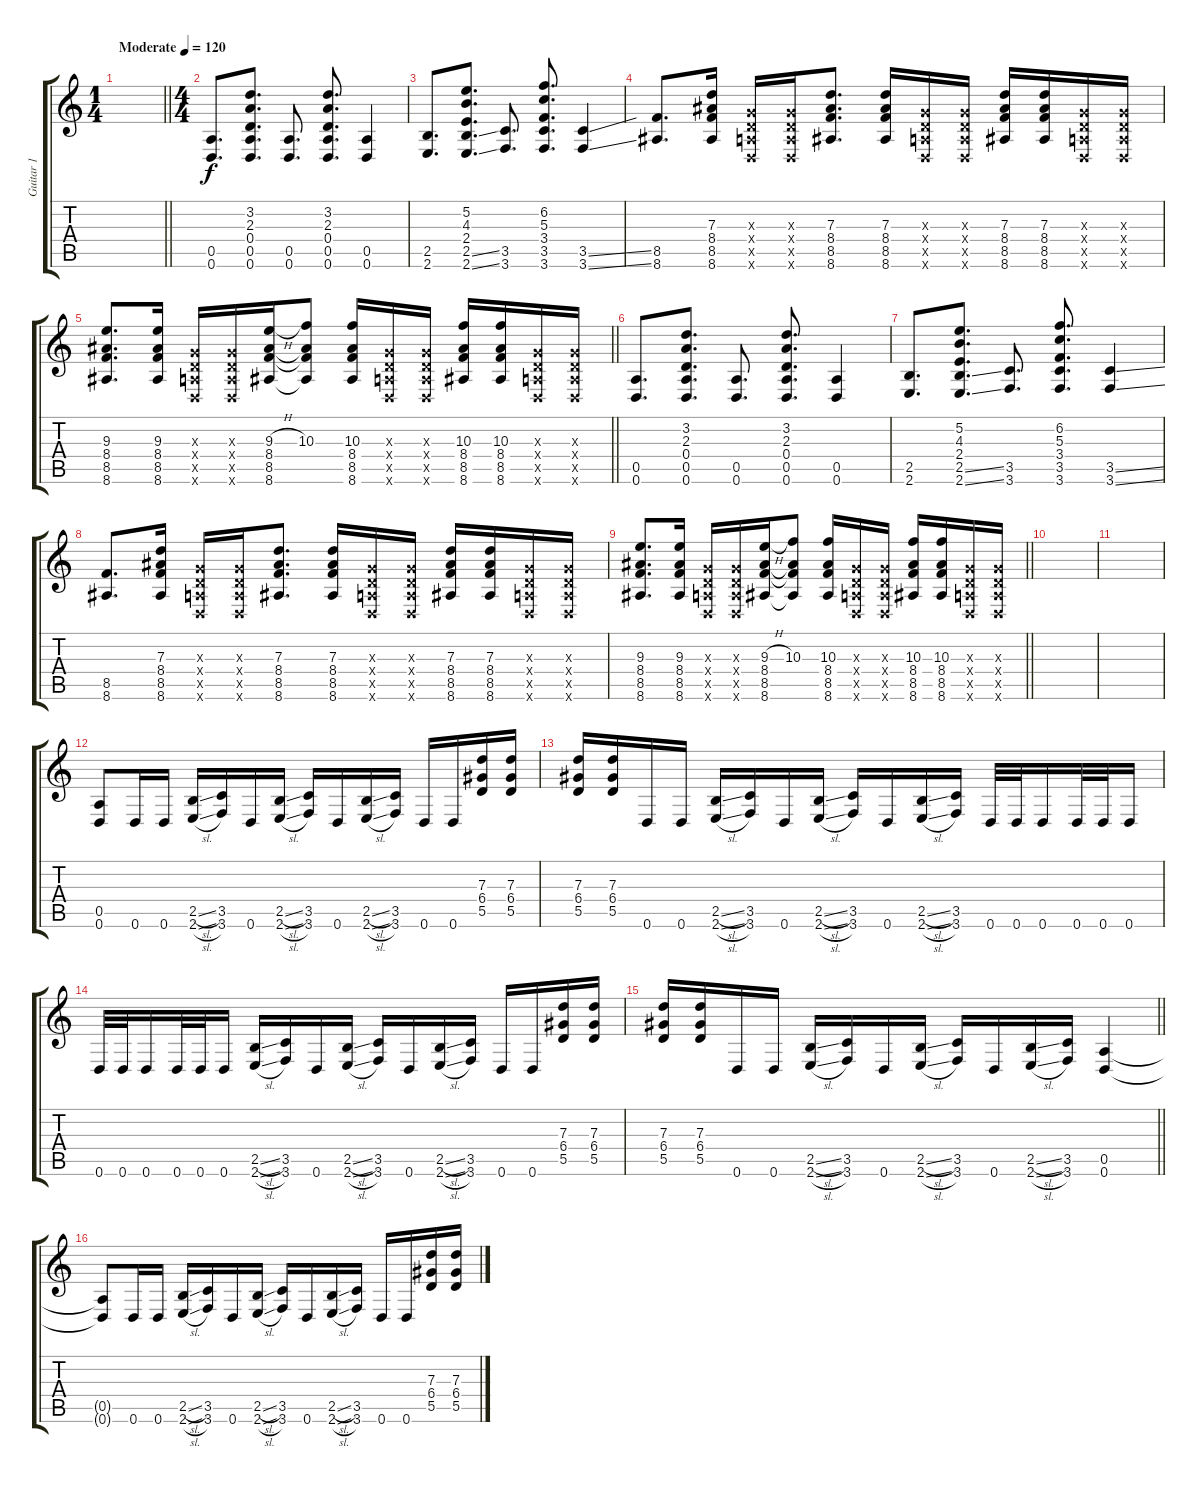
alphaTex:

\track ("Guitar 1" "Guitar 1") {instrument distortionguitar}
\staff {score tabs}
\tuning (E4 B3 G3 D3 A2 D2) {hide}
\ts (1 4)
\tempo (120 "Moderate")
\clef g2
\barLineRight lightlight
\ks c
|
\ts (4 4)
(0.5 0.6).8{d} (3.2 2.3 0.4 0.5 0.6).8{d} (0.5 0.6).8{d} (3.2 2.3 0.4 0.5 0.6).8{d} (0.5 0.6).4 |
(2.5 2.6).8{d} (5.2 4.3 2.4 2.5{ss} 2.6{ss}).8{d} (3.5 3.6).8{d} (6.2 5.3 3.4 3.5 3.6).8{d} (3.5{ss} 3.6{ss}).4 |
(8.5 8.6).8{d instrument electricguitarjazz} (7.3 8.4 8.5 8.6).16 (0.3{x} 0.4{x} 0.5{x} 0.6{x}).16 (0.3{x} 0.4{x} 0.5{x} 0.6{x}).16 (7.3 8.4 8.5 8.6).8{d} (7.3 8.4 8.5 8.6).16 (0.3{x} 0.4{x} 0.5{x} 0.6{x}).16 (0.3{x} 0.4{x} 0.5{x} 0.6{x}).16 (7.3 8.4 8.5 8.6).16 (7.3 8.4 8.5 8.6).16 (0.3{x} 0.4{x} 0.5{x} 0.6{x}).16 (0.3{x} 0.4{x} 0.5{x} 0.6{x}).16 |
\barLineRight lightlight
(9.3 8.4 8.5 8.6).8{d} (9.3 8.4 8.5 8.6).16 (0.3{x} 0.4{x} 0.5{x} 0.6{x}).16 (0.3{x} 0.4{x} 0.5{x} 0.6{x}).16 (9.3{h} 8.4 8.5 8.6).16 (10.3 8.4{t} 8.5{t} 8.6{t}).8 (10.3 8.4 8.5 8.6).16 (0.3{x} 0.4{x} 0.5{x} 0.6{x}).16 (0.3{x} 0.4{x} 0.5{x} 0.6{x}).16 (10.3 8.4 8.5 8.6).16 (10.3 8.4 8.5 8.6).16 (0.3{x} 0.4{x} 0.5{x} 0.6{x}).16 (0.3{x} 0.4{x} 0.5{x} 0.6{x}).16 |
(0.5 0.6).8{d instrument distortionguitar} (3.2 2.3 0.4 0.5 0.6).8{d} (0.5 0.6).8{d} (3.2 2.3 0.4 0.5 0.6).8{d} (0.5 0.6).4 |
(2.5 2.6).8{d} (5.2 4.3 2.4 2.5{ss} 2.6{ss}).8{d} (3.5 3.6).8{d} (6.2 5.3 3.4 3.5 3.6).8{d} (3.5{ss} 3.6{ss}).4 |
(8.5 8.6).8{d instrument electricguitarjazz} (7.3 8.4 8.5 8.6).16 (0.3{x} 0.4{x} 0.5{x} 0.6{x}).16 (0.3{x} 0.4{x} 0.5{x} 0.6{x}).16 (7.3 8.4 8.5 8.6).8{d} (7.3 8.4 8.5 8.6).16 (0.3{x} 0.4{x} 0.5{x} 0.6{x}).16 (0.3{x} 0.4{x} 0.5{x} 0.6{x}).16 (7.3 8.4 8.5 8.6).16 (7.3 8.4 8.5 8.6).16 (0.3{x} 0.4{x} 0.5{x} 0.6{x}).16 (0.3{x} 0.4{x} 0.5{x} 0.6{x}).16 |
\barLineRight lightlight
(9.3 8.4 8.5 8.6).8{d} (9.3 8.4 8.5 8.6).16 (0.3{x} 0.4{x} 0.5{x} 0.6{x}).16 (0.3{x} 0.4{x} 0.5{x} 0.6{x}).16 (9.3{h} 8.4 8.5 8.6).16 (10.3 8.4{t} 8.5{t} 8.6{t}).8 (10.3 8.4 8.5 8.6).16 (0.3{x} 0.4{x} 0.5{x} 0.6{x}).16 (0.3{x} 0.4{x} 0.5{x} 0.6{x}).16 (10.3 8.4 8.5 8.6).16 (10.3 8.4 8.5 8.6).16 (0.3{x} 0.4{x} 0.5{x} 0.6{x}).16 (0.3{x} 0.4{x} 0.5{x} 0.6{x}).16 |
|
|
(0.5 0.6).8{instrument distortionguitar} 0.6.16 0.6.16 (2.5{sl} 2.6{sl}).16 (3.5 3.6).16 0.6.16 (2.5{sl} 2.6{sl}).16 (3.5 3.6).16 0.6.16 (2.5{sl} 2.6{sl}).16 (3.5 3.6).16 0.6.16 0.6.16 (7.3 6.4 5.5).16 (7.3 6.4 5.5).16 |
(7.3 6.4 5.5).16 (7.3 6.4 5.5).16 0.6.16 0.6.16 (2.5{sl} 2.6{sl}).16 (3.5 3.6).16 0.6.16 (2.5{sl} 2.6{sl}).16 (3.5 3.6).16 0.6.16 (2.5{sl} 2.6{sl}).16 (3.5 3.6).16 0.6.32 0.6.32 0.6.16 0.6.32 0.6.32 0.6.16 |
0.6.32 0.6.32 0.6.16 0.6.32 0.6.32 0.6.16 (2.5{sl} 2.6{sl}).16 (3.5 3.6).16 0.6.16 (2.5{sl} 2.6{sl}).16 (3.5 3.6).16 0.6.16 (2.5{sl} 2.6{sl}).16 (3.5 3.6).16 0.6.16 0.6.16 (7.3 6.4 5.5).16 (7.3 6.4 5.5).16 |
\barLineRight lightlight
(7.3 6.4 5.5).16 (7.3 6.4 5.5).16 0.6.16 0.6.16 (2.5{sl} 2.6{sl}).16 (3.5 3.6).16 0.6.16 (2.5{sl} 2.6{sl}).16 (3.5 3.6).16 0.6.16 (2.5{sl} 2.6{sl}).16 (3.5 3.6).16 (0.5 0.6).4 |
(0.5{t} 0.6{t}).8 0.6.16 0.6.16 (2.5{sl} 2.6{sl}).16 (3.5 3.6).16 0.6.16 (2.5{sl} 2.6{sl}).16 (3.5 3.6).16 0.6.16 (2.5{sl} 2.6{sl}).16 (3.5 3.6).16 0.6.16 0.6.16 (7.3 6.4 5.5).16 (7.3 6.4 5.5).16
